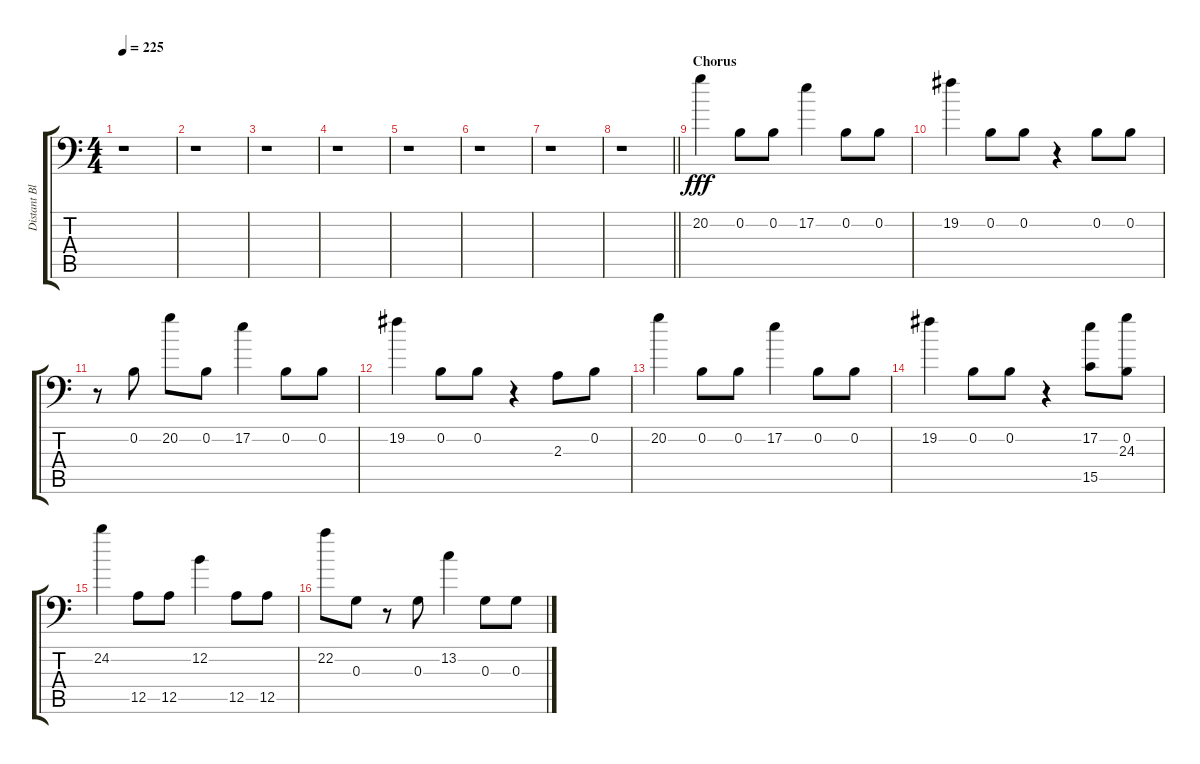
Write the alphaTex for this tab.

\track ("Distant Blip" "Distant Bl") {instrument lead8bassandlead}
\staff {score tabs}
\tuning (B8 B3 G3 D3 A2 C-1) {hide}
\ts (4 4)
\tempo 225
\clef f4
\ks c
r.1{dy fff} |
r.1 |
r.1 |
r.1 |
r.1 |
r.1 |
r.1 |
\barLineRight lightlight
r.1 |
\section ("" "Chorus")
20.2.4 0.2.8 0.2.8 17.2.4 0.2.8 0.2.8 |
19.2.4 0.2.8 0.2.8 r.4 0.2.8 0.2.8 |
r.8 0.2.8 20.2.8 0.2.8 17.2.4 0.2.8 0.2.8 |
19.2.4 0.2.8 0.2.8 r.4 2.3.8 0.2.8 |
20.2.4 0.2.8 0.2.8 17.2.4 0.2.8 0.2.8 |
19.2.4 0.2.8 0.2.8 r.4 (17.2 15.5).8 (0.2 24.3).8 |
24.2.4 12.5.8 12.5.8 12.2.4 12.5.8 12.5.8 |
22.2.8 0.3.8 r.8 0.3.8 13.2.4 0.3.8 0.3.8
